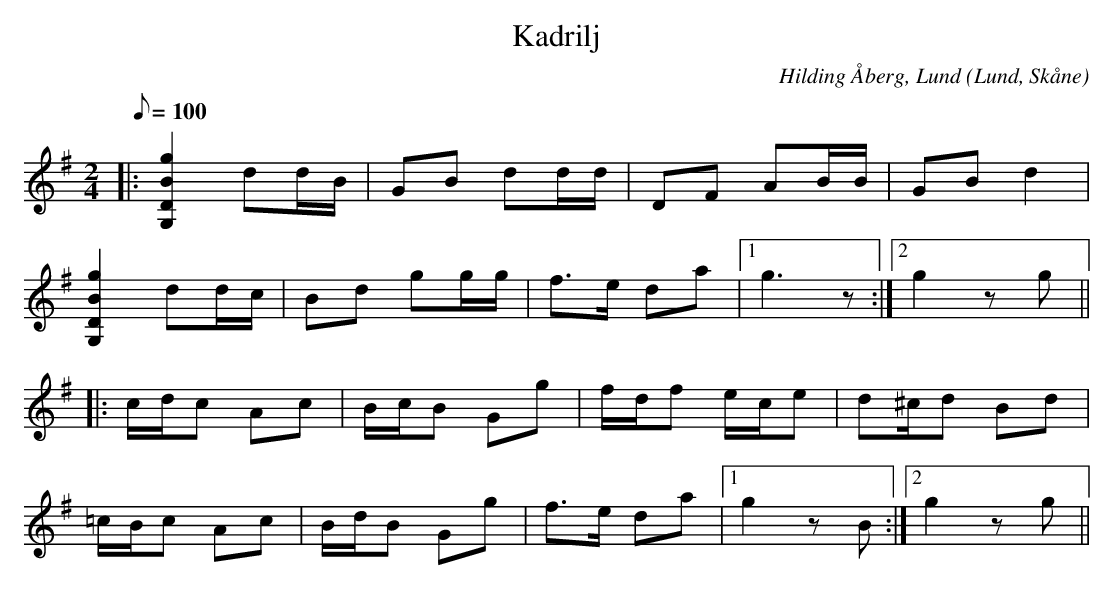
X:1
T:Kadrilj
C:Hilding Åberg, Lund
O:Lund, Skåne
M:2/4
L:1/9
Q:1/8=100
V:1 clef=G
K:G
|: [G,2D2B2g2] dd/B/ | GB dd/d/ | DF AB/B/ | GB d2 |
[G,2D2B2g2] dd/c/ | Bd gg/g/ | f>e da |1 g3 z :|2 g2 zg ||
|: c/d/c Ac | B/c/B Gg | f/d/f e/c/e | d^c/d Bd |
=c/B/c Ac | B/d/B Gg | f>e da |1 g2 zB :|2 g2 zg ||
